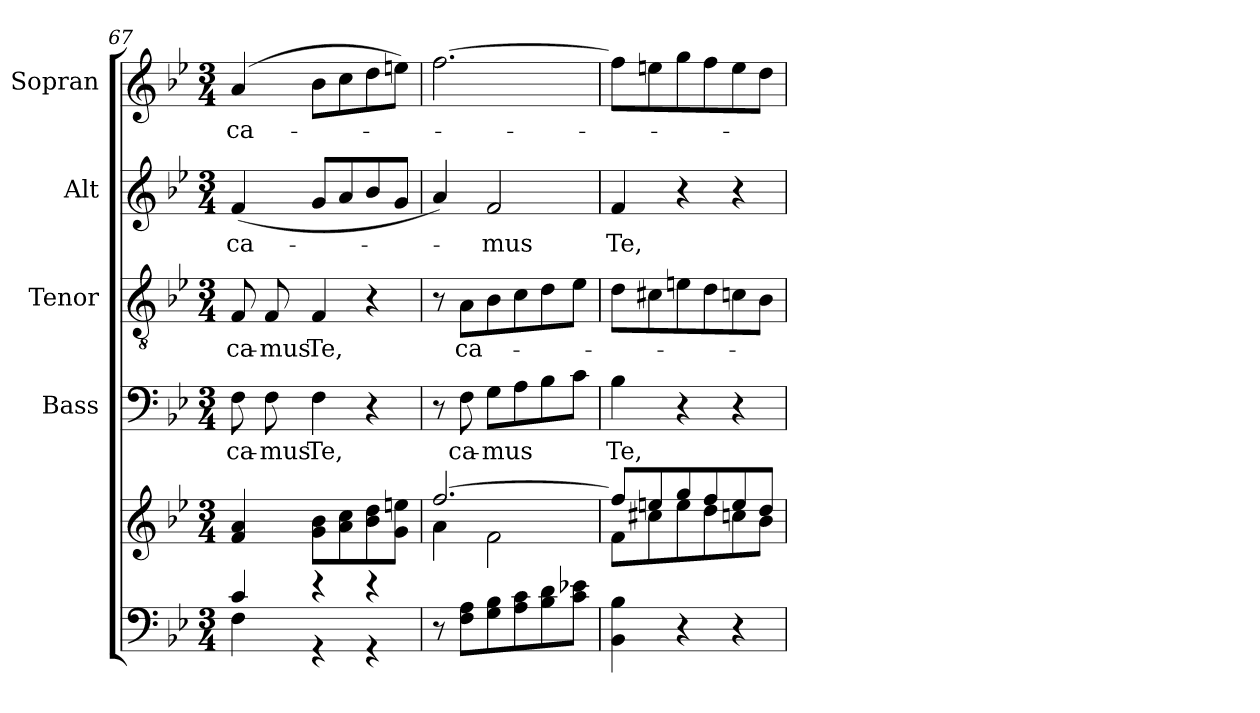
**kern	**kern	**kern	**text	**kern	**text	**kern	**text	**kern	**text
*part5	*part5	*part4	*part4	*part3	*part3	*part2	*part2	*part1	*part1
*staff6	*staff5	*staff4	*staff4	*staff3	*staff3	*staff2	*staff2	*staff1	*staff1
*	*	*I"Bass	*	*I"Tenor	*	*I"Alt	*	*I"Sopran	*
*	*	*I'B.	*	*I'T.	*	*I'A.	*	*I'S.	*
*clefF4	*clefG2	*clefF4	*	*clefGv2	*	*clefG2	*	*clefG2	*
*k[b-e-]	*k[b-e-]	*k[b-e-]	*	*k[b-e-]	*	*k[b-e-]	*	*k[b-e-]	*
*B-:	*B-:	*B-:	*	*B-:	*	*B-:	*	*B-:	*
*M3/4	*M3/4	*M3/4	*	*M3/4	*	*M3/4	*	*M3/4	*
=67	=67	=67	=67	=67	=67	=67	=67	=67	=67
*^	*	*	*	*	*	*	*	*	*
!	!	!	!	!LO:LY:b	!	!LO:LY:b	!	!LO:LY:b	!	!LO:LY:b
4c/	4F\	4f/ 4a/	8F\	-ca-	8F/	-ca-	(<4f/	-ca-	(4a/	-ca-
!	!	!	!	!LO:LY:b	!	!LO:LY:b	!	!	!	!
.	.	.	8F\	-mus	8F/	-mus	.	.	.	.
!	!	!	!	!LO:LY:b	!	!LO:LY:b	!	!	!	!
4r	4r	8g\ 8b-\L	4F\	Te,	4F/	Te,	8g/L	.	8b-\L	.
.	.	8a\ 8cc\	.	.	.	.	8a/	.	8cc\	.
4r	4r	8b-\ 8dd\	4r	.	4r	.	8b-/	.	8dd\	.
.	.	8g\ 8een\J	.	.	.	.	8g/J	.	8een\J)	.
*v	*v	*	*	*	*	*	*	*	*	*
=68	=68	=68	=68	=68	=68	=68	=68	=68	=68
*	*^	*	*	*	*	*	*	*	*
8r	[>2.ff/	4a\	8r	.	8r	.	4a/)	.	[2.ff\	.
!	!	!	!	!LO:LY:b	!	!LO:LY:b	!	!	!	!
8F\ 8A\L	.	.	8F\	ca-	8A\L	ca-	.	.	.	.
!	!	!	!	!LO:LY:b	!	!	!	!LO:LY:b	!	!
8G\ 8B-\	.	2f\	8G\L	-mus	8B-\	.	2f/	-mus	.	.
8A\ 8c\	.	.	8A\	.	8c\	.	.	.	.	.
8B-\ 8d\	.	.	8B-\	.	8d\	.	.	.	.	.
8c\ 8e-X\J	.	.	8c\J	.	8e-\J	.	.	.	.	.
!!LO:LB:g=z
=69	=69	=69	=69	=69	=69	=69	=69	=69	=69	=69
!	!	!	!	!LO:LY:b	!	!	!	!LO:LY:b	!	!
4BB-\ 4B-\	8ff/L]	8f\L	4B-\	Te,	8d\L	.	4f/	Te,	8ff\L]	.
.	8een/	8cc#X\	.	.	8c#X\	.	.	.	8een\	.
4r	8gg/	8ee\	4r	.	8en\	.	4r	.	8gg\	.
.	8ff/	8dd\	.	.	8d\	.	.	.	8ff\	.
4r	8ee/	8ccn\	4r	.	8cn\	.	4r	.	8ee\	.
.	8dd/J	8b-\J	.	.	8B-\J	.	.	.	8dd\J	.
*	*v	*v	*	*	*	*	*	*	*	*
=	=	=	=	=	=	=	=	=	=
*-	*-	*-	*-	*-	*-	*-	*-	*-	*-
